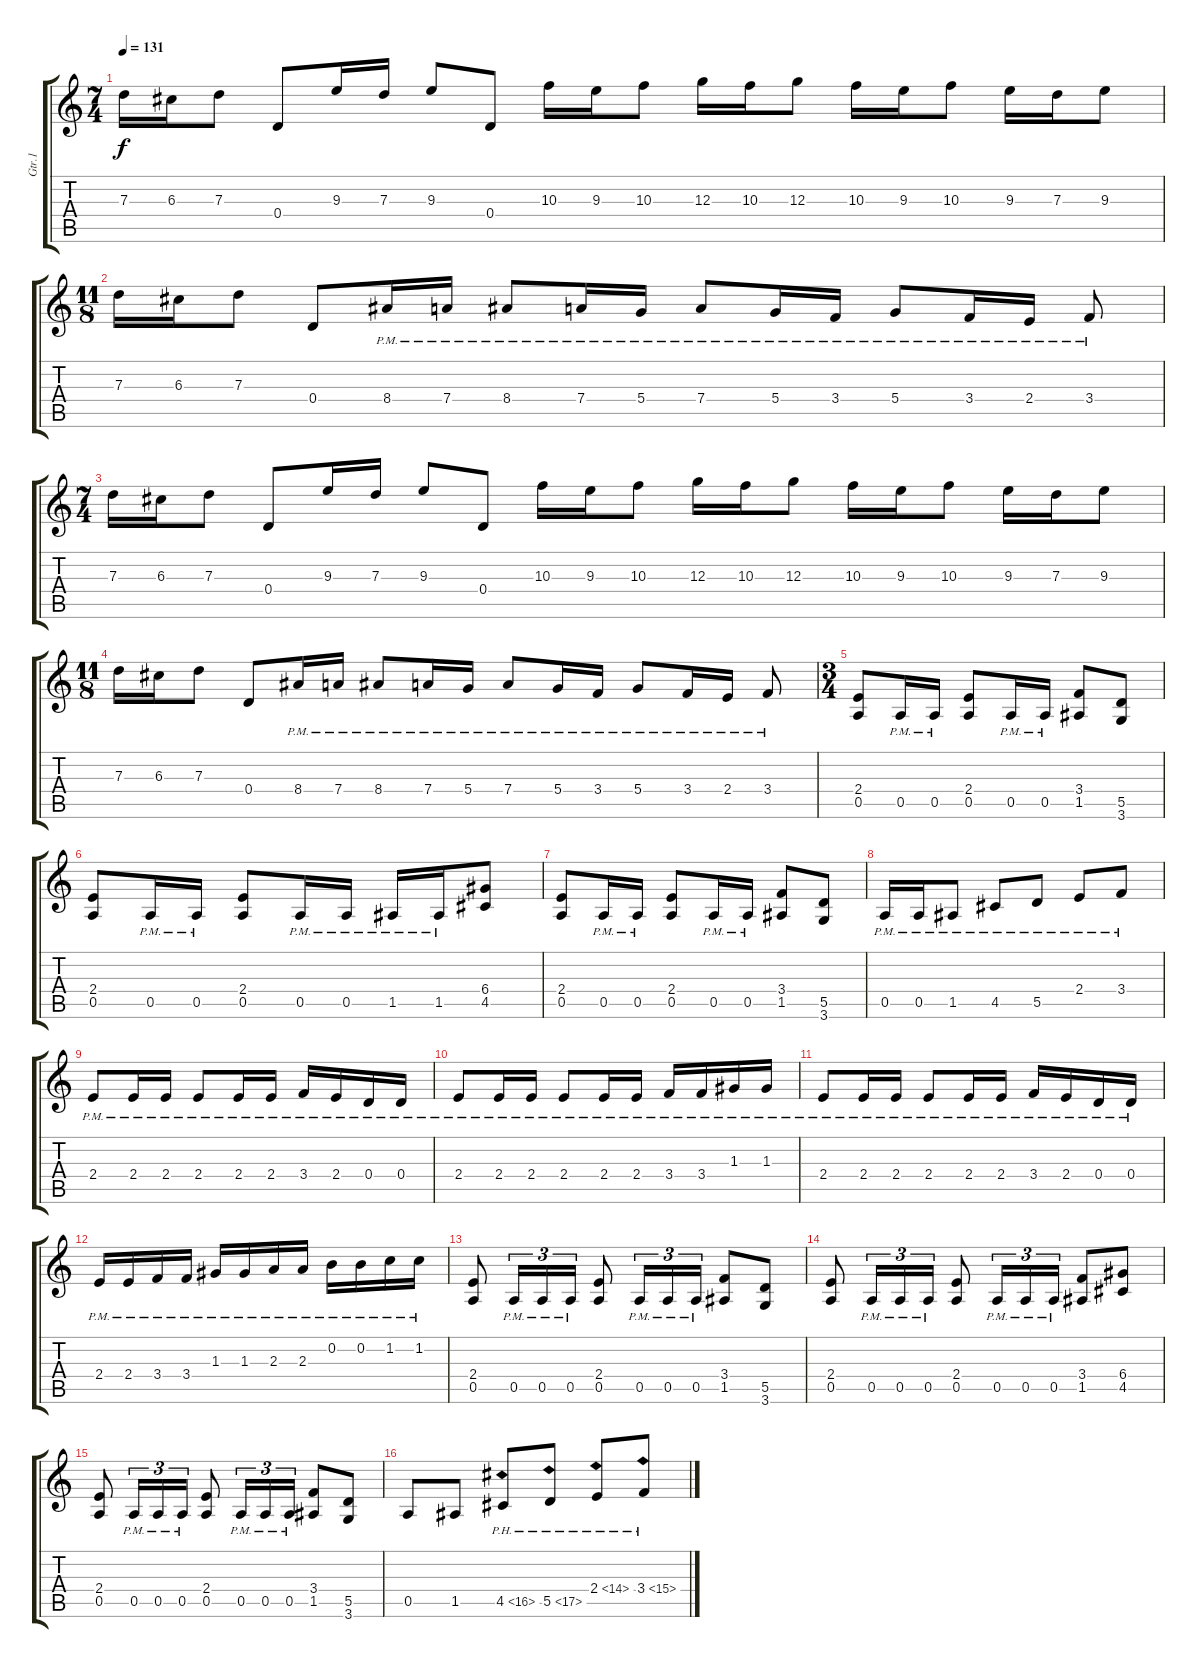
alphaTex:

\track ("Gtr.1" "Gtr.1") {instrument distortionguitar}
\staff {score tabs}
\tuning (E4 B3 G3 D3 A2 E2) {hide}
\ts (7 4)
\tempo 131
\clef g2
\ks c
7.3.16{dy f} 6.3.16 7.3.8 0.4.8 9.3.16 7.3.16 9.3.8 0.4.8 10.3.16 9.3.16 10.3.8 12.3.16 10.3.16 12.3.8 10.3.16 9.3.16 10.3.8 9.3.16 7.3.16 9.3.8 |
\ts (11 8)
7.3.16 6.3.16 7.3.8 0.4.8 8.4{pm}.16 7.4{pm}.16 8.4{pm}.8 7.4{pm}.16 5.4{pm}.16 7.4{pm}.8 5.4{pm}.16 3.4{pm}.16 5.4{pm}.8 3.4{pm}.16 2.4{pm}.16 3.4{pm}.8 |
\ts (7 4)
7.3.16 6.3.16 7.3.8 0.4.8 9.3.16 7.3.16 9.3.8 0.4.8 10.3.16 9.3.16 10.3.8 12.3.16 10.3.16 12.3.8 10.3.16 9.3.16 10.3.8 9.3.16 7.3.16 9.3.8 |
\ts (11 8)
7.3.16 6.3.16 7.3.8 0.4.8 8.4{pm}.16 7.4{pm}.16 8.4{pm}.8 7.4{pm}.16 5.4{pm}.16 7.4{pm}.8 5.4{pm}.16 3.4{pm}.16 5.4{pm}.8 3.4{pm}.16 2.4{pm}.16 3.4{pm}.8 |
\ts (3 4)
(2.4 0.5).8 0.5{pm}.16 0.5{pm}.16 (2.4 0.5).8 0.5{pm}.16 0.5{pm}.16 (3.4 1.5).8 (5.5 3.6).8 |
(2.4 0.5).8 0.5{pm}.16 0.5{pm}.16 (2.4 0.5).8 0.5{pm}.16 0.5{pm}.16 1.5{pm}.16 1.5{pm}.16 (6.4 4.5).8 |
(2.4 0.5).8 0.5{pm}.16 0.5{pm}.16 (2.4 0.5).8 0.5{pm}.16 0.5{pm}.16 (3.4 1.5).8 (5.5 3.6).8 |
0.5{pm}.16 0.5{pm}.16 1.5{pm}.8 4.5{pm}.8 5.5{pm}.8 2.4{pm}.8 3.4{pm}.8 |
2.4{pm}.8 2.4{pm}.16 2.4{pm}.16 2.4{pm}.8 2.4{pm}.16 2.4{pm}.16 3.4{pm}.16 2.4{pm}.16 0.4{pm}.16 0.4{pm}.16 |
2.4{pm}.8 2.4{pm}.16 2.4{pm}.16 2.4{pm}.8 2.4{pm}.16 2.4{pm}.16 3.4{pm}.16 3.4{pm}.16 1.3{pm}.16 1.3{pm}.16 |
2.4{pm}.8 2.4{pm}.16 2.4{pm}.16 2.4{pm}.8 2.4{pm}.16 2.4{pm}.16 3.4{pm}.16 2.4{pm}.16 0.4{pm}.16 0.4{pm}.16 |
2.4{pm}.16 2.4{pm}.16 3.4{pm}.16 3.4{pm}.16 1.3{pm}.16 1.3{pm}.16 2.3{pm}.16 2.3{pm}.16 0.2{pm}.16 0.2{pm}.16 1.2{pm}.16 1.2{pm}.16 |
(2.4 0.5).8 0.5{pm}.16{tu (3 2)} 0.5{pm}.16{tu (3 2)} 0.5{pm}.16{tu (3 2)} (2.4 0.5).8 0.5{pm}.16{tu (3 2)} 0.5{pm}.16{tu (3 2)} 0.5{pm}.16{tu (3 2)} (3.4 1.5).8 (5.5 3.6).8 |
(2.4 0.5).8 0.5{pm}.16{tu (3 2)} 0.5{pm}.16{tu (3 2)} 0.5{pm}.16{tu (3 2)} (2.4 0.5).8 0.5{pm}.16{tu (3 2)} 0.5{pm}.16{tu (3 2)} 0.5{pm}.16{tu (3 2)} (3.4 1.5).8 (6.4 4.5).8 |
(2.4 0.5).8 0.5{pm}.16{tu (3 2)} 0.5{pm}.16{tu (3 2)} 0.5{pm}.16{tu (3 2)} (2.4 0.5).8 0.5{pm}.16{tu (3 2)} 0.5{pm}.16{tu (3 2)} 0.5{pm}.16{tu (3 2)} (3.4 1.5).8 (5.5 3.6).8 |
0.5.8 1.5.8 4.5{ph 12}.8 5.5{ph 12}.8 2.4{ph 12}.8 3.4{ph 12}.8
